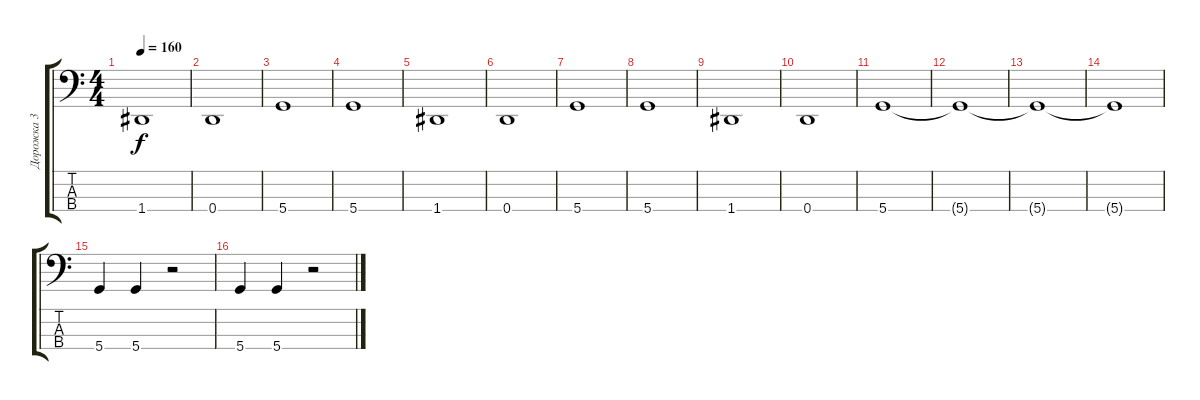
\track ("Дорожка 3" "Дорожка 3") {instrument electricbassfinger}
\staff {score tabs}
\tuning (G2 D2 A1 D1) {hide}
\ts (4 4)
\tempo 160
\clef f4
\ks c
1.4.1{dy f} |
0.4.1 |
5.4.1 |
5.4.1 |
1.4.1 |
0.4.1 |
5.4.1 |
5.4.1 |
1.4.1 |
0.4.1 |
5.4.1 |
5.4{t}.1 |
5.4{t}.1 |
5.4{t}.1 |
5.4.4 5.4.4 r.2 |
5.4.4 5.4.4 r.2
